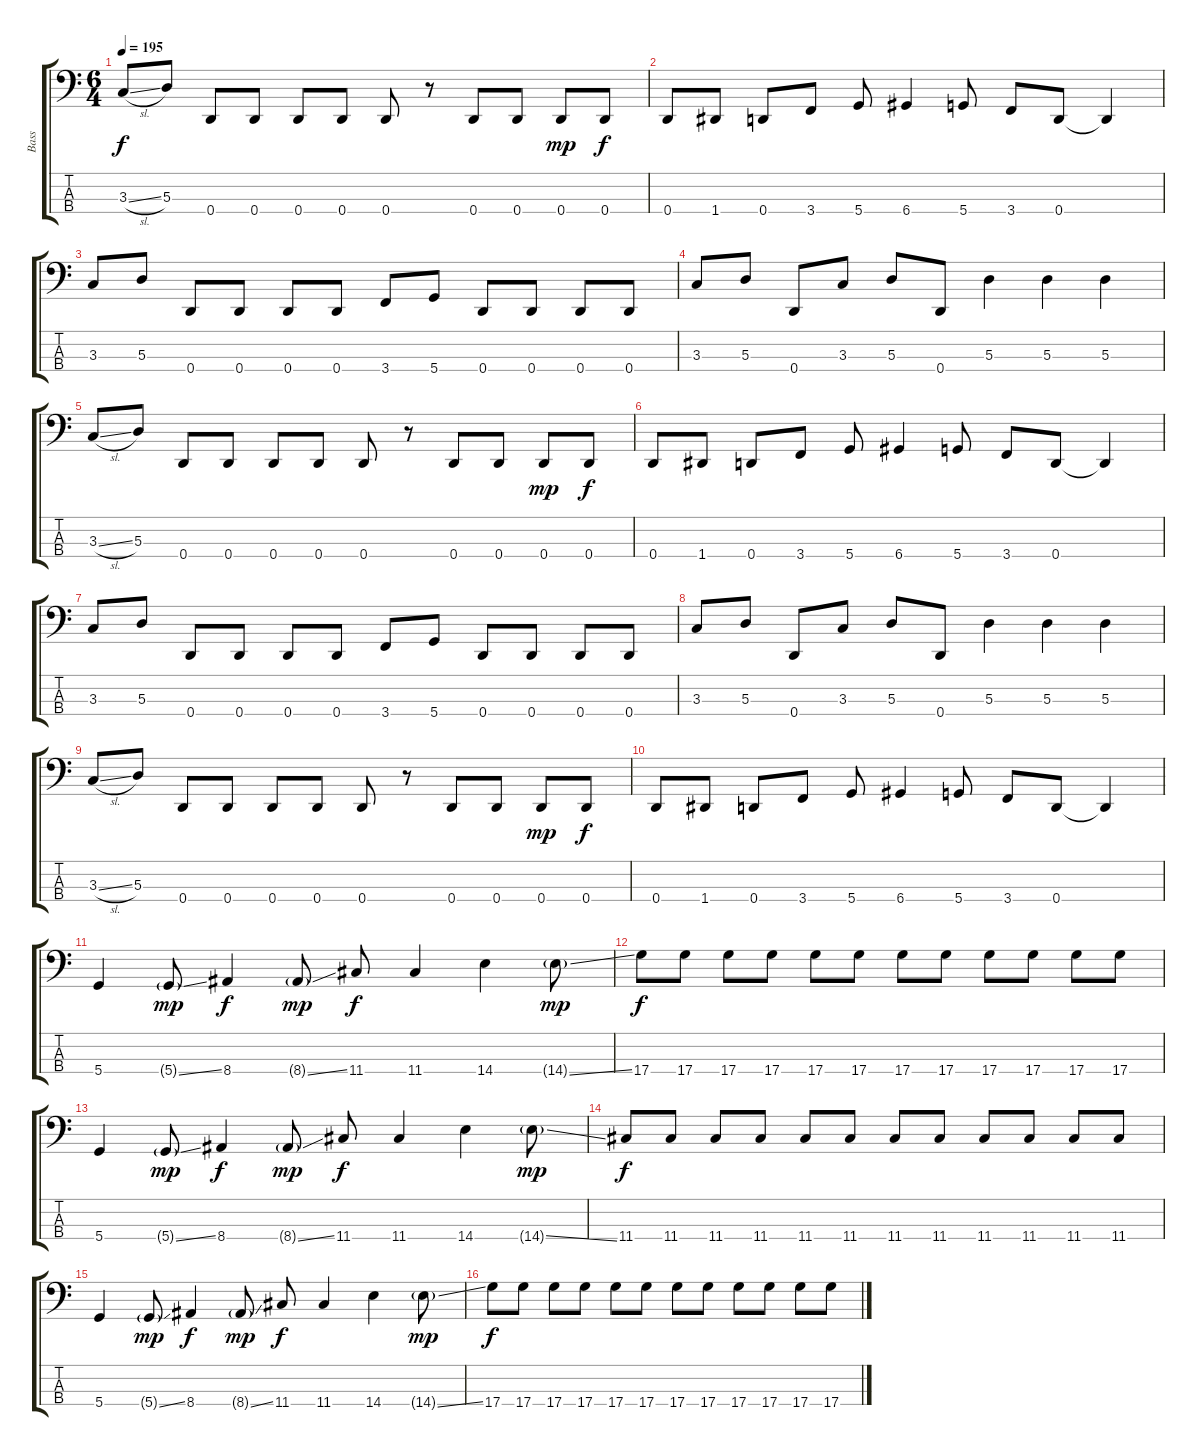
\track ("Bass" "Bass") {instrument electricbassfinger}
\staff {score tabs}
\tuning (F2 D2 A1 D1) {hide}
\ts (6 4)
\tempo 195
\clef f4
\ks c
3.3{sl}.8{dy f} 5.3.8 0.4.8 0.4.8 0.4.8 0.4.8 0.4.8 r.8 0.4.8 0.4.8 0.4.8{dy mp} 0.4.8{dy f} |
0.4.8 1.4.8 0.4.8 3.4.8 5.4.8 6.4.4 5.4.8 3.4.8 0.4.8 0.4{t}.4 |
3.3.8 5.3.8 0.4.8 0.4.8 0.4.8 0.4.8 3.4.8 5.4.8 0.4.8 0.4.8 0.4.8 0.4.8 |
3.3.8 5.3.8 0.4.8 3.3.8 5.3.8 0.4.8 5.3.4 5.3.4 5.3.4 |
3.3{sl}.8 5.3.8 0.4.8 0.4.8 0.4.8 0.4.8 0.4.8 r.8 0.4.8 0.4.8 0.4.8{dy mp} 0.4.8{dy f} |
0.4.8 1.4.8 0.4.8 3.4.8 5.4.8 6.4.4 5.4.8 3.4.8 0.4.8 0.4{t}.4 |
3.3.8 5.3.8 0.4.8 0.4.8 0.4.8 0.4.8 3.4.8 5.4.8 0.4.8 0.4.8 0.4.8 0.4.8 |
3.3.8 5.3.8 0.4.8 3.3.8 5.3.8 0.4.8 5.3.4 5.3.4 5.3.4 |
3.3{sl}.8 5.3.8 0.4.8 0.4.8 0.4.8 0.4.8 0.4.8 r.8 0.4.8 0.4.8 0.4.8{dy mp} 0.4.8{dy f} |
0.4.8 1.4.8 0.4.8 3.4.8 5.4.8 6.4.4 5.4.8 3.4.8 0.4.8 0.4{t}.4 |
5.4.4 5.4{ss g}.8{dy mp} 8.4.4{dy f} 8.4{ss g}.8{dy mp} 11.4.8{dy f} 11.4.4 14.4.4 14.4{ss g}.8{dy mp} |
17.4.8{dy f} 17.4.8 17.4.8 17.4.8 17.4.8 17.4.8 17.4.8 17.4.8 17.4.8 17.4.8 17.4.8 17.4.8 |
5.4.4 5.4{ss g}.8{dy mp} 8.4.4{dy f} 8.4{ss g}.8{dy mp} 11.4.8{dy f} 11.4.4 14.4.4 14.4{ss g}.8{dy mp} |
11.4.8{dy f} 11.4.8 11.4.8 11.4.8 11.4.8 11.4.8 11.4.8 11.4.8 11.4.8 11.4.8 11.4.8 11.4.8 |
5.4.4 5.4{ss g}.8{dy mp} 8.4.4{dy f} 8.4{ss g}.8{dy mp} 11.4.8{dy f} 11.4.4 14.4.4 14.4{ss g}.8{dy mp} |
17.4.8{dy f} 17.4.8 17.4.8 17.4.8 17.4.8 17.4.8 17.4.8 17.4.8 17.4.8 17.4.8 17.4.8 17.4.8
